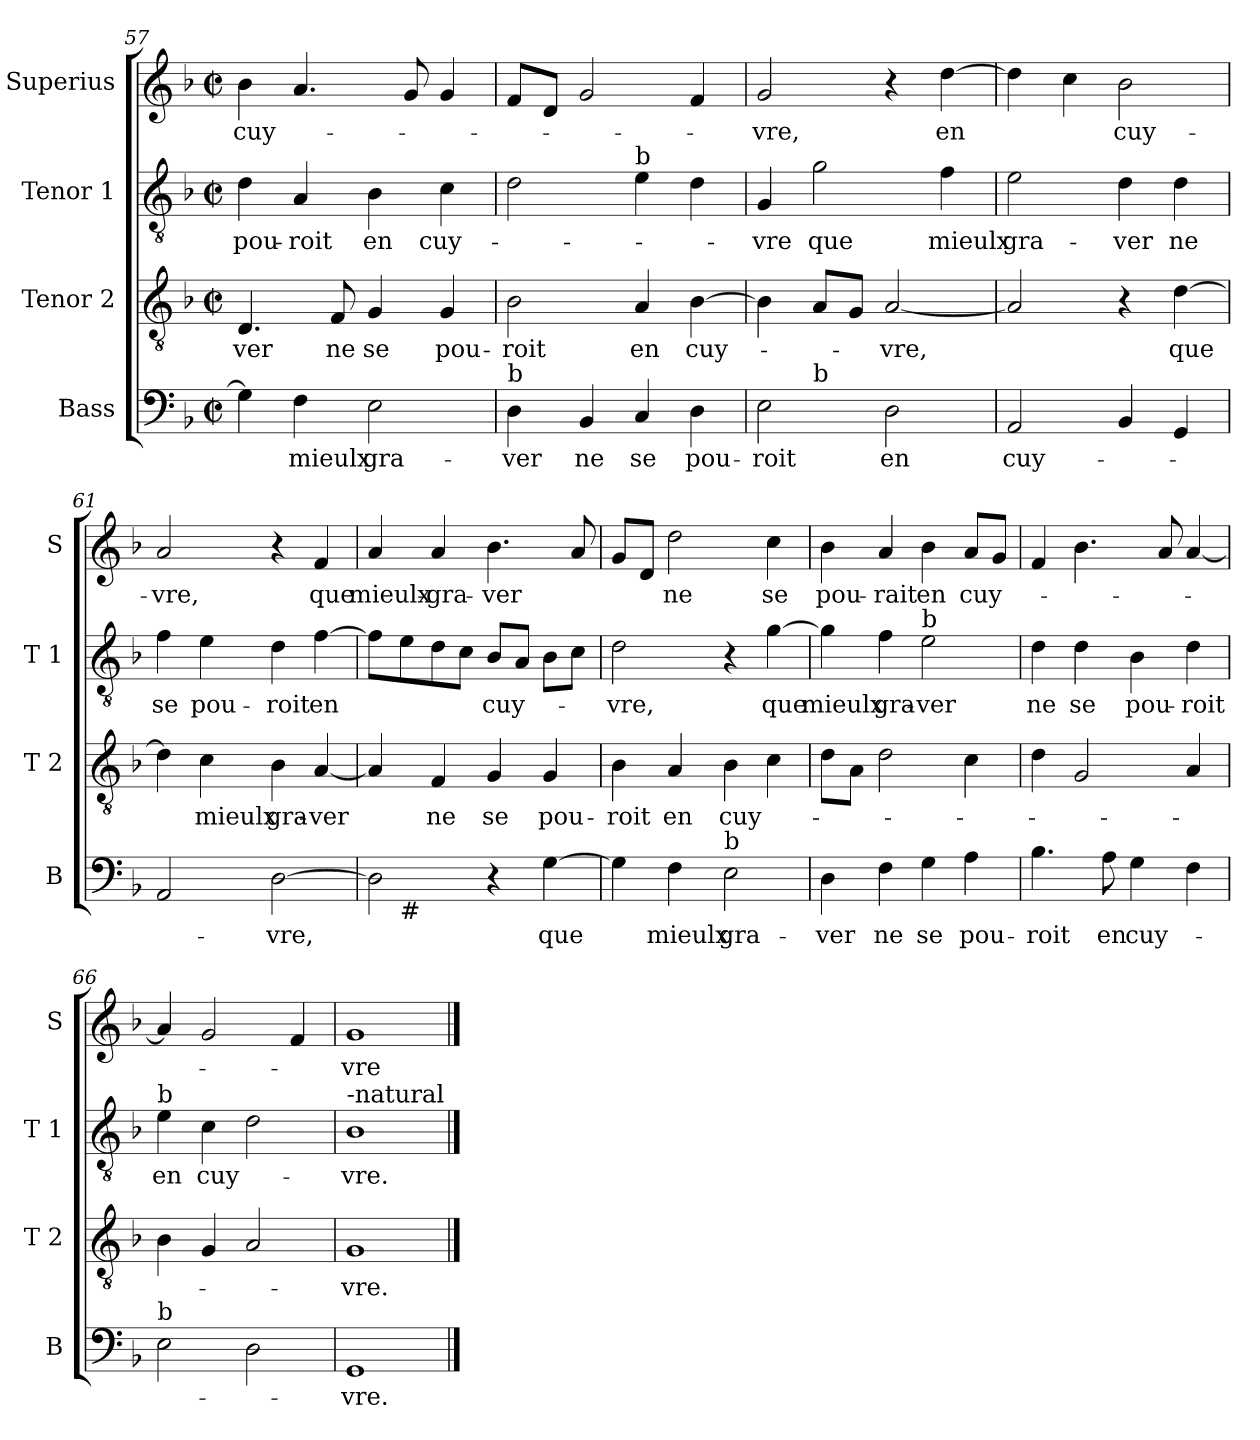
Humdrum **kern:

**kern	**text	**kern	**text	**kern	**text	**kern	**text
*part4	*part4	*part3	*part3	*part2	*part2	*part1	*part1
*staff4	*staff4	*staff3	*staff3	*staff2	*staff2	*staff1	*staff1
*I"Bass	*	*I"Tenor 2	*	*I"Tenor 1	*	*I"Superius	*
*I'B	*	*I'T 2	*	*I'T 1	*	*I'S	*
!!LO:LB:g=z
*clefF4	*	*clefGv2	*	*clefGv2	*	*clefG2	*
*k[b-]	*	*k[b-]	*	*k[b-]	*	*k[b-]	*
*F:	*	*F:	*	*F:	*	*F:	*
*M2/2	*	*M2/2	*	*M2/2	*	*M2/2	*
*met(c|)	*	*met(c|)	*	*met(c|)	*	*met(c|)	*
=57	=57	=57	=57	=57	=57	=57	=57
4G\]	.	4.D/	-ver	4d\	pou-	4b-\	cuy-
4F\	mieulx	.	.	4A/	-roit	4.a/	.
.	.	8F/	ne	.	.	.	.
2E\	gra-	4G/	se	4B-\	en	.	.
.	.	.	.	.	.	8g/	.
.	.	4G/	pou-	4c\	cuy-	4g/	.
=58	=58	=58	=58	=58	=58	=58	=58
!LO:TX:a:t=b	!	!	!	!	!	!	!
4D\	-ver	2B-\	-roit	2d\	.	8f/L	.
.	.	.	.	.	.	8d/J	.
4BB-/	ne	.	.	.	.	2g/	.
!	!	!	!	!LO:TX:a:t=b	!	!	!
4C/	se	4A/	en	4e\	.	.	.
4D\	pou-	[4B-\	cuy-	4d\	.	4f/	.
=59	=59	=59	=59	=59	=59	=59	=59
*^	*	*	*	*	*	*	*
2E\	4ryy	-roit	4B-\]	.	4G/	-vre	2g/	-vre,
!	!LO:TX:a:t=b	!	!	!	!	!	!	!
.	2.ryy	.	8A/L	.	2g\	que	.	.
.	.	.	8G/J	.	.	.	.	.
2D\	.	en	[2A/	-vre,	.	.	4r	.
.	.	.	.	.	4f\	mieulx	[4dd\	en
*v	*v	*	*	*	*	*	*	*
=60	=60	=60	=60	=60	=60	=60	=60
2AA/	cuy-	2A/]	.	2e\	gra-	4dd\]	.
.	.	.	.	.	.	4cc\	.
4BB-/	.	4r	.	4d\	-ver	2b-\	cuy-
4GG/	.	[4d\	que	4d\	ne	.	.
=61	=61	=61	=61	=61	=61	=61	=61
2AA/	.	4d\]	.	4f\	se	2a/	-vre,
.	.	4c\	mieulx	4e\	pou-	.	.
[2D\	-vre,	4B-\	gra-	4d\	-roit	4r	.
.	.	[4A/	-ver	[4f\	en	4f/	que
=62	=62	=62	=62	=62	=62	=62	=62
*^	*	*	*	*	*	*	*
2D\]	8ryy	.	4A/]	.	8f\L]	.	4a/	mieulx-
!	!LO:TX:b:t=#	!	!	!	!	!	!	!
.	2..ryy	.	.	.	8e\	.	.	.
.	.	.	4F/	ne	8d\	.	4a/	-gra-
.	.	.	.	.	8c\J	.	.	.
4r	.	.	4G/	se	8B-/L	cuy-	4.b-\	-ver
.	.	.	.	.	8A/J	.	.	.
[4G\	.	que	4G/	pou-	8B-\L	.	.	.
.	.	.	.	.	8c\J	.	8a/	.
*v	*v	*	*	*	*	*	*	*
!!LO:LB:g=z
=63	=63	=63	=63	=63	=63	=63	=63
4G\]	.	4B-\	-roit	2d\	-vre,	8g/L	.
.	.	.	.	.	.	8d/J	.
4F\	mieulx	4A/	en	.	.	2dd\	ne
!LO:TX:a:t=b	!	!	!	!	!	!	!
2E\	gra-	4B-\	cuy-	4r	.	.	.
.	.	4c\	.	[4g\	que	4cc\	se
=64	=64	=64	=64	=64	=64	=64	=64
4D\	-ver	8d\L	.	4g\]	mieulx	4b-\	pou-
.	.	8A\J	.	.	.	.	.
4F\	ne	2d\	.	4f\	gra-	4a/	-rait
!	!	!	!	!LO:TX:a:t=b	!	!	!
4G\	se	.	.	2e\	-ver	4b-\	en
4A\	pou-	4c\	.	.	.	8a/L	cuy-
.	.	.	.	.	.	8g/J	.
=65	=65	=65	=65	=65	=65	=65	=65
4.B-\	-roit	4d\	.	4d\	ne	4f/	.
.	.	2G/	.	4d\	se	4.b-\	.
8A\	en	.	.	.	.	.	.
4G\	cuy-	.	.	4B-\	pou-	.	.
.	.	.	.	.	.	8a/	.
4F\	.	4A/	.	4d\	-roit	[4a/	.
=66	=66	=66	=66	=66	=66	=66	=66
!	!	!	!	!LO:TX:a:t=b	!	!	!
!LO:TX:a:t=b	!	!	!	!	!	!	!
2E\	.	4B-\	.	4e\	en	4a/]	.
.	.	4G/	.	4c\	cuy-	2g/	.
2D\	.	2A/	.	2d\	.	.	.
.	.	.	.	.	.	4f/	.
=67	=67	=67	=67	=67	=67	=67	=67
!	!	!	!	!LO:TX:a:t=-natural	!	!	!
1GG	-vre.	1G	-vre.	1B-	-vre.	1g	-vre
==	==	==	==	==	==	==	==
*-	*-	*-	*-	*-	*-	*-	*-
